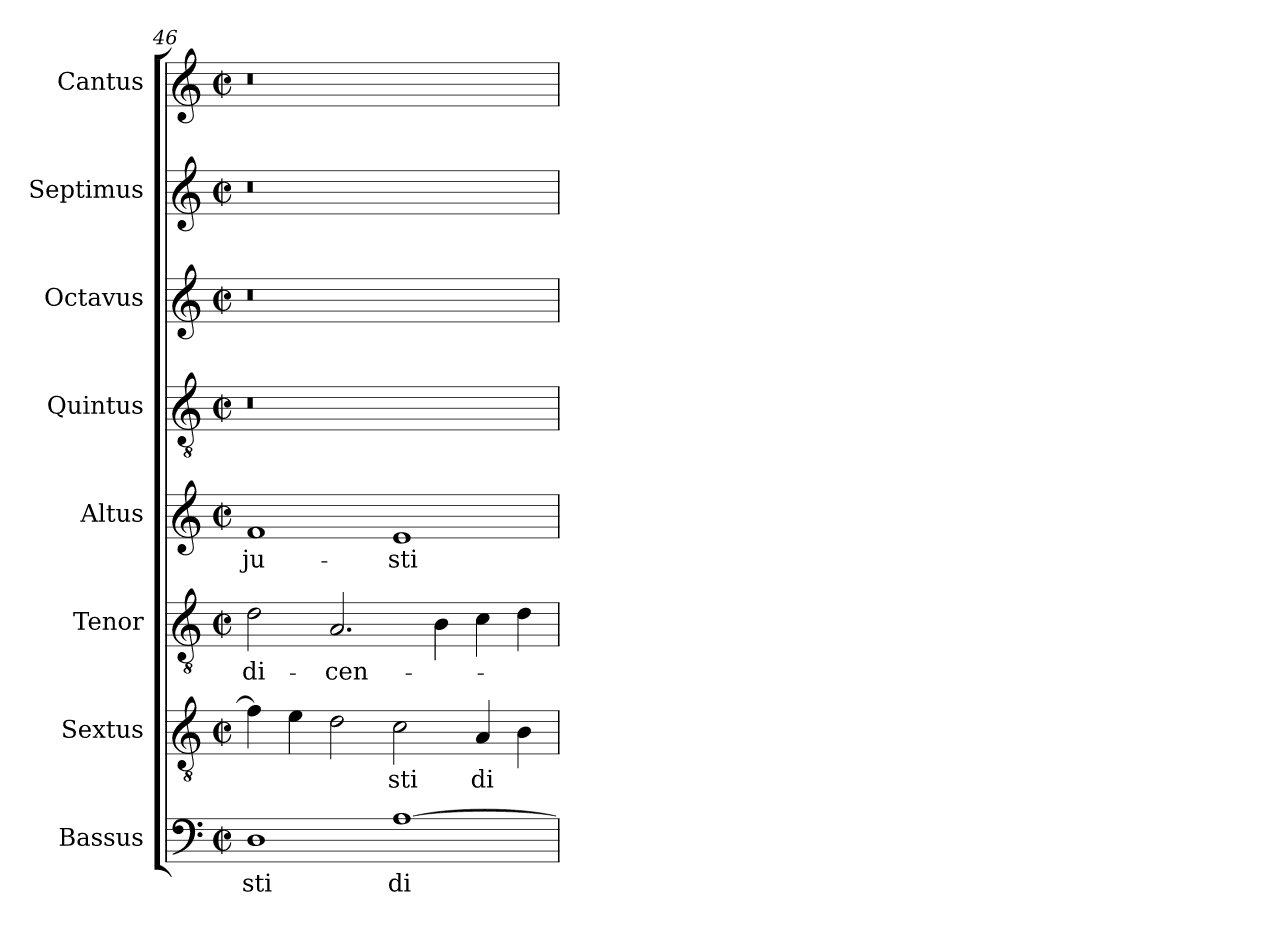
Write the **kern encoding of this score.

**kern	**text	**kern	**text	**kern	**text	**kern	**text	**kern	**kern	**kern	**kern
*part8	*part8	*part7	*part7	*part6	*part6	*part5	*part5	*part4	*part3	*part2	*part1
*staff8	*staff8	*staff7	*staff7	*staff6	*staff6	*staff5	*staff5	*staff4	*staff3	*staff2	*staff1
*I"Bassus	*	*I"Sextus	*	*I"Tenor	*	*I"Altus	*	*I"Quintus	*I"Octavus	*I"Septimus	*I"Cantus
*clefF4	*	*clefGv2	*	*clefGv2	*	*clefG2	*	*clefGv2	*clefG2	*clefG2	*clefG2
*M2/2	*	*M2/2	*	*M2/2	*	*M2/2	*	*M2/2	*M2/2	*M2/2	*M2/2
*met(c|)	*	*met(c|)	*	*met(c|)	*	*met(c|)	*	*met(c|)	*met(c|)	*met(c|)	*met(c|)
=46	=46	=46	=46	=46	=46	=46	=46	=46	=46	=46	=46
!	!LO:LY:b:cj	!	!	!	!LO:LY:b:cj	!	!LO:LY:b:cj	!	!	!	!
1D	-sti	4f\]	.	2d\	di-	1f	ju-	0r	0r	0r	0r
.	.	4e\	.	.	.	.	.	.	.	.	.
!	!	!	!	!	!LO:LY:b	!	!	!	!	!	!
.	.	2d\	.	2.A/	-cen-	.	.	.	.	.	.
!	!LO:LY:b:cj	!	!LO:LY:b:cj	!	!	!	!LO:LY:b:cj	!	!	!	!
[>1A	di-	2c\	sti	.	.	1e	-sti	.	.	.	.
.	.	.	.	4B\	.	.	.	.	.	.	.
!	!	!	!LO:LY:b:cj	!	!	!	!	!	!	!	!
.	.	4A/	di	4c\	.	.	.	.	.	.	.
.	.	4B\	.	4d\	.	.	.	.	.	.	.
=	=	=	=	=	=	=	=	=	=	=	=
*-	*-	*-	*-	*-	*-	*-	*-	*-	*-	*-	*-
